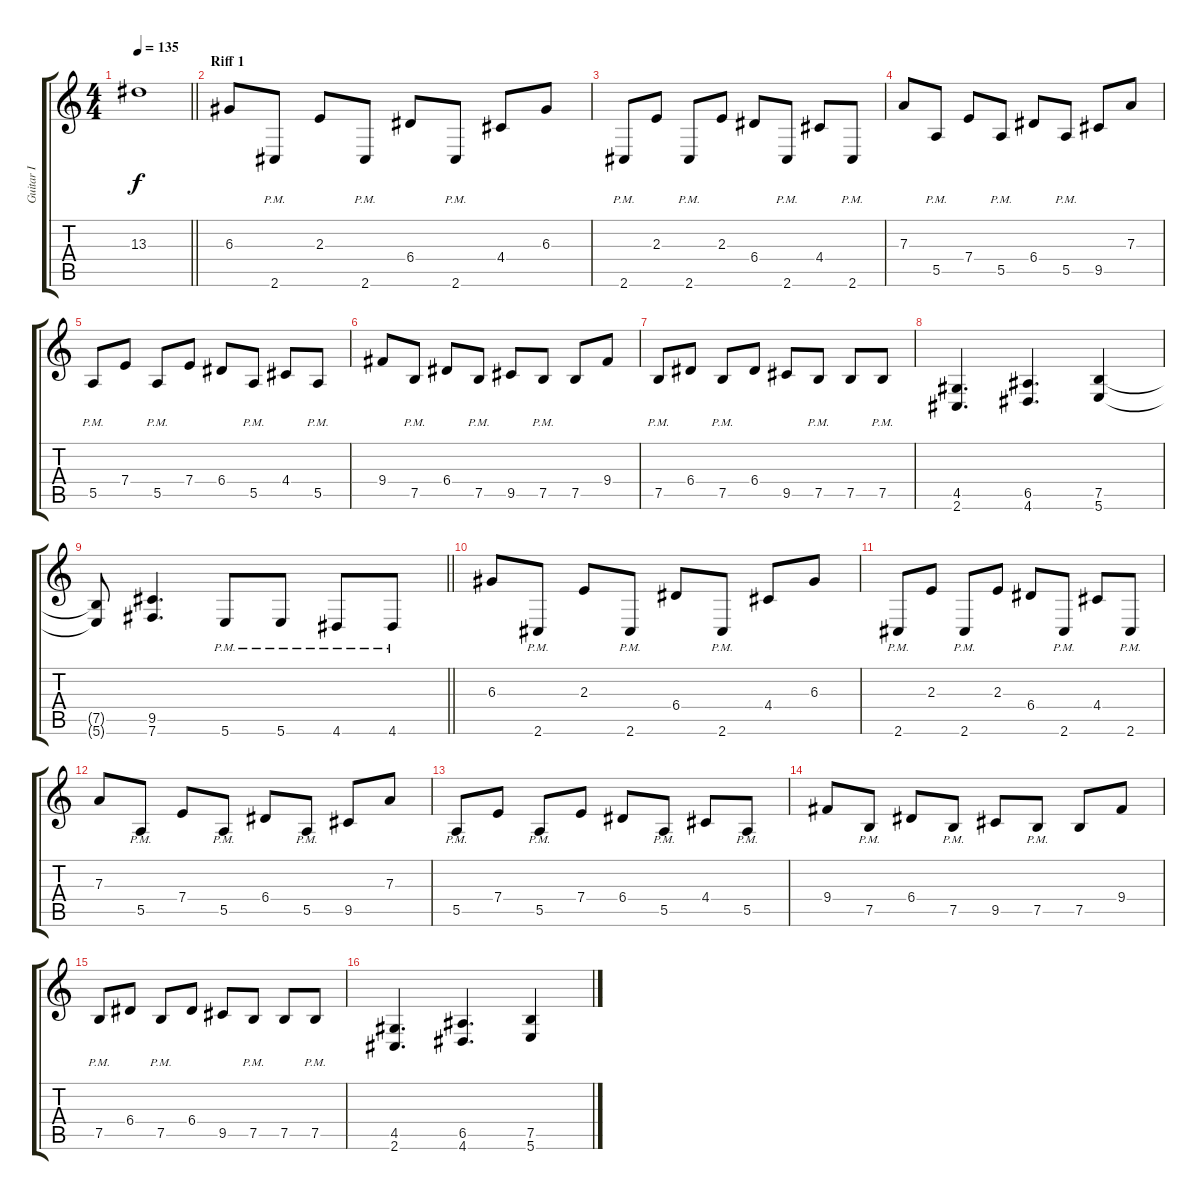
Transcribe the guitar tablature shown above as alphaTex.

\track ("Guitar I" "Guitar I") {instrument distortionguitar}
\staff {score tabs}
\tuning (B3 Gb3 D3 A2 E2 B1) {hide}
\ts (4 4)
\tempo 135
\clef g2
\barLineRight lightlight
\ks c
13.3.1{dy f} |
\section ("" "Riff 1")
6.3.8 2.6{pm}.8 2.3.8 2.6{pm}.8 6.4.8 2.6{pm}.8 4.4.8 6.3.8 |
2.6{pm}.8 2.3.8 2.6{pm}.8 2.3.8 6.4.8 2.6{pm}.8 4.4.8 2.6{pm}.8 |
7.3.8 5.5{pm}.8 7.4.8 5.5{pm}.8 6.4.8 5.5{pm}.8 9.5.8 7.3.8 |
5.5{pm}.8 7.4.8 5.5{pm}.8 7.4.8 6.4.8 5.5{pm}.8 4.4.8 5.5{pm}.8 |
9.4.8 7.5{pm}.8 6.4.8 7.5{pm}.8 9.5.8 7.5{pm}.8 7.5.8 9.4.8 |
7.5{pm}.8 6.4.8 7.5{pm}.8 6.4.8 9.5.8 7.5{pm}.8 7.5.8 7.5{pm}.8 |
(4.5 2.6).4{d} (6.5 4.6).4{d} (7.5 5.6).4 |
\barLineRight lightlight
(7.5{t} 5.6{t}).8 (9.5 7.6).4{d} 5.6{pm}.8 5.6{pm}.8 4.6{pm}.8 4.6{pm}.8 |
\section ("" "")
6.3.8 2.6{pm}.8 2.3.8 2.6{pm}.8 6.4.8 2.6{pm}.8 4.4.8 6.3.8 |
2.6{pm}.8 2.3.8 2.6{pm}.8 2.3.8 6.4.8 2.6{pm}.8 4.4.8 2.6{pm}.8 |
7.3.8 5.5{pm}.8 7.4.8 5.5{pm}.8 6.4.8 5.5{pm}.8 9.5.8 7.3.8 |
5.5{pm}.8 7.4.8 5.5{pm}.8 7.4.8 6.4.8 5.5{pm}.8 4.4.8 5.5{pm}.8 |
9.4.8 7.5{pm}.8 6.4.8 7.5{pm}.8 9.5.8 7.5{pm}.8 7.5.8 9.4.8 |
7.5{pm}.8 6.4.8 7.5{pm}.8 6.4.8 9.5.8 7.5{pm}.8 7.5.8 7.5{pm}.8 |
(4.5 2.6).4{d} (6.5 4.6).4{d} (7.5 5.6).4
